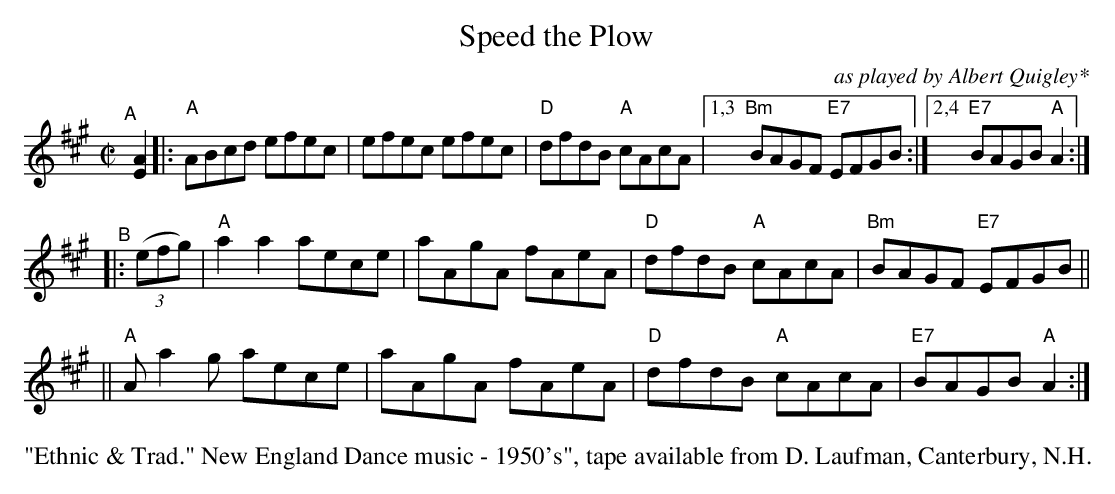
X:1
T: Speed the Plow
O: as played by Albert Quigley*
M: C|
L: 1/8
K: A
"^A"[|] [A2E2] |:\
"A"ABcd efec | efec efec | "D"dfdB "A"cAcA |[1,3 "Bm"BAGF "E7"EFGB :|[2,4 "E7"BAGB "A"A2 :|
"^B"|: (3(efg) \
| "A"a2a2 aece | aAgA fAeA | "D"dfdB "A"cAcA | "Bm"BAGF "E7"EFGB ||
||"A"Aa2g aece | aAgA fAeA | "D"dfdB "A"cAcA | "E7"BAGB "A"A2 :|
